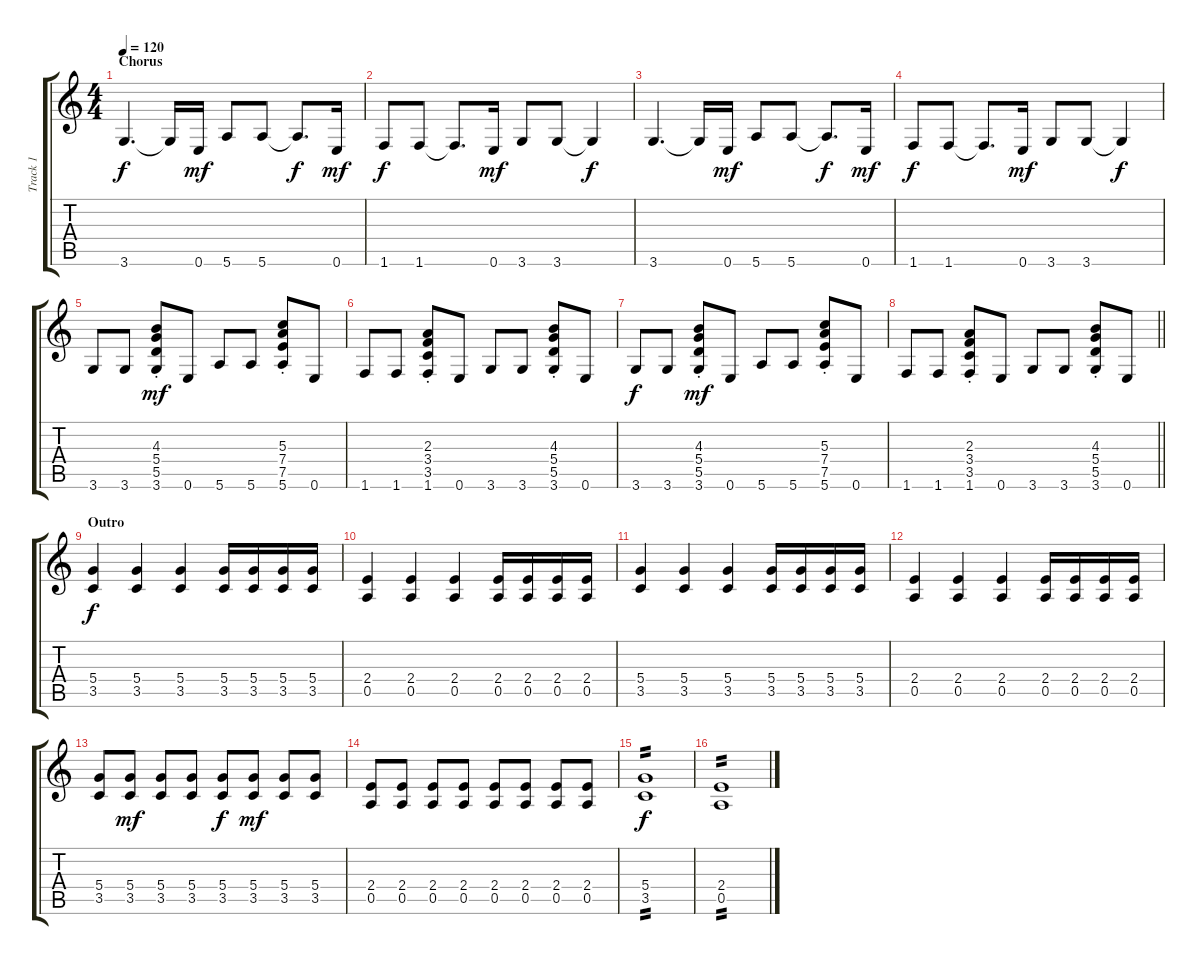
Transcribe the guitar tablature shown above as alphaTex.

\track ("Track 1" "Track 1") {instrument overdrivenguitar}
\staff {score tabs}
\tuning (E4 B3 G3 D3 A2 E2) {hide}
\ts (4 4)
\section ("" "Chorus")
\tempo 120
\clef g2
\ks c
3.6.4{d dy f volume 8} 3.6{t}.16 0.6.16{dy mf} 5.6.8 5.6.8 5.6{t}.8{d dy f} 0.6.16{dy mf} |
1.6.8{dy f} 1.6.8 1.6{t}.8{d} 0.6.16{dy mf} 3.6.8 3.6.8 3.6{t}.4{dy f} |
3.6.4{d} 3.6{t}.16 0.6.16{dy mf} 5.6.8 5.6.8 5.6{t}.8{d dy f} 0.6.16{dy mf} |
1.6.8{dy f} 1.6.8 1.6{t}.8{d} 0.6.16{dy mf} 3.6.8 3.6.8 3.6{t}.4{dy f} |
3.6.8{volume 13} 3.6.8 (4.3{st} 5.4{st} 5.5{st} 3.6{st}).8{dy mf} 0.6.8 5.6.8 5.6.8 (5.3{st} 7.4{st} 7.5{st} 5.6{st}).8 0.6.8 |
1.6.8 1.6.8 (2.3{st} 3.4{st} 3.5{st} 1.6{st}).8 0.6.8 3.6.8 3.6.8 (4.3{st} 5.4{st} 5.5{st} 3.6{st}).8 0.6.8 |
3.6.8{dy f} 3.6.8 (4.3{st} 5.4{st} 5.5{st} 3.6{st}).8{dy mf} 0.6.8 5.6.8 5.6.8 (5.3{st} 7.4{st} 7.5{st} 5.6{st}).8 0.6.8 |
\barLineRight lightlight
1.6.8 1.6.8 (2.3{st} 3.4{st} 3.5{st} 1.6{st}).8 0.6.8 3.6.8 3.6.8 (4.3{st} 5.4{st} 5.5{st} 3.6{st}).8 0.6.8 |
\section ("" "Outro")
(5.4 3.5).4{dy f} (5.4 3.5).4 (5.4 3.5).4 (5.4 3.5).16 (5.4 3.5).16 (5.4 3.5).16 (5.4 3.5).16 |
(2.4 0.5).4 (2.4 0.5).4 (2.4 0.5).4 (2.4 0.5).16 (2.4 0.5).16 (2.4 0.5).16 (2.4 0.5).16 |
(5.4 3.5).4 (5.4 3.5).4 (5.4 3.5).4 (5.4 3.5).16 (5.4 3.5).16 (5.4 3.5).16 (5.4 3.5).16 |
(2.4 0.5).4 (2.4 0.5).4 (2.4 0.5).4 (2.4 0.5).16 (2.4 0.5).16 (2.4 0.5).16 (2.4 0.5).16 |
(5.4 3.5).8 (5.4 3.5).8{dy mf} (5.4 3.5).8 (5.4 3.5).8 (5.4 3.5).8{dy f} (5.4 3.5).8{dy mf} (5.4 3.5).8 (5.4 3.5).8 |
(2.4 0.5).8 (2.4 0.5).8 (2.4 0.5).8 (2.4 0.5).8 (2.4 0.5).8 (2.4 0.5).8 (2.4 0.5).8 (2.4 0.5).8 |
(5.4 3.5).1{tp 2 dy f} |
(2.4 0.5).1{tp 2}
